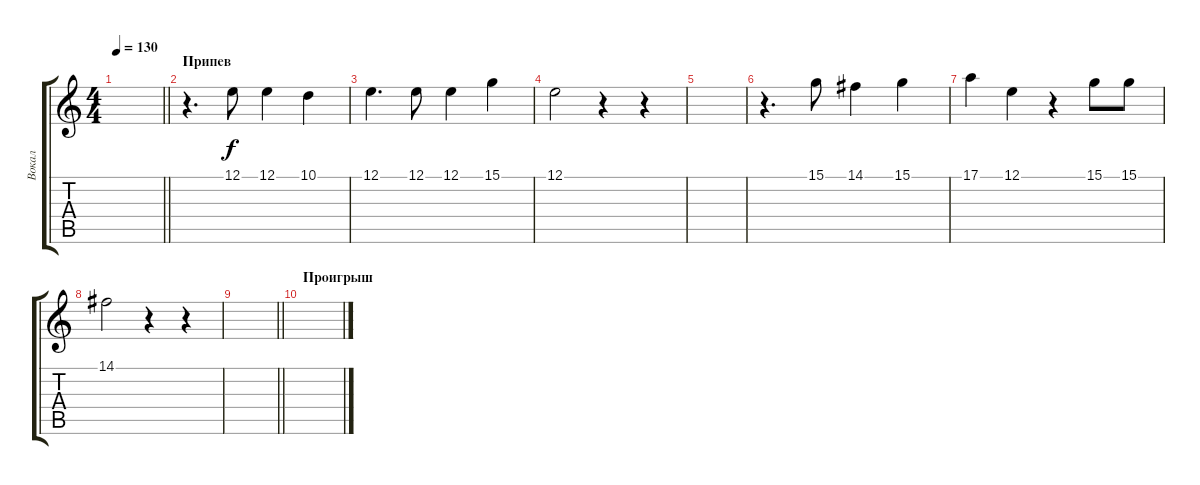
\track ("Вокал" "Вокал") {instrument lead6voice}
\staff {score tabs}
\tuning (E4 B3 G3 D3 A2 E2) {hide}
\ts (4 4)
\tempo 130
\clef g2
\barLineRight lightlight
\ks c
|
\section ("" "Припев")
r.4{d} 12.1.8 12.1.4 10.1.4 |
12.1.4{d} 12.1.8 12.1.4 15.1.4 |
12.1.2 r.4 r.4 |
|
r.4{d} 15.1.8 14.1.4 15.1.4 |
17.1.4 12.1.4 r.4 15.1.8 15.1.8 |
14.1.2 r.4 r.4 |
\barLineRight lightlight
|
\section ("" "Проигрыш")
